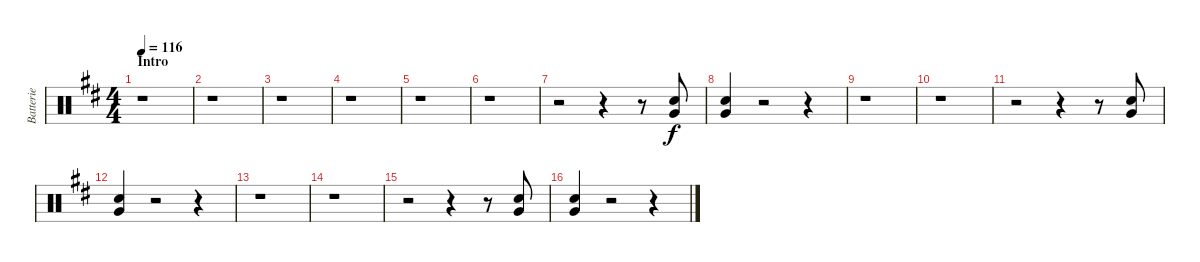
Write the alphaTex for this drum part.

\track ("Batterie" "Batterie") {instrument percussion}
\staff {score}
\articulation defaults
\ts (4 4)
\section ("" "Intro")
\tempo 116
\clef neutral
\ks d
r.1{dy f} |
r.1 |
r.1 |
r.1 |
r.1 |
r.1 |
r.2 r.4 r.8 ("Very Low Tom (hit)" "Snare (hit) 2").8 |
("Very Low Tom (hit)" "Snare (hit) 2").4 r.2 r.4 |
r.1 |
r.1 |
r.2 r.4 r.8 ("Very Low Tom (hit)" "Snare (hit) 2").8 |
("Very Low Tom (hit)" "Snare (hit) 2").4 r.2 r.4 |
r.1 |
r.1 |
r.2 r.4 r.8 ("Very Low Tom (hit)" "Snare (hit) 2").8 |
("Very Low Tom (hit)" "Snare (hit) 2").4 r.2 r.4
